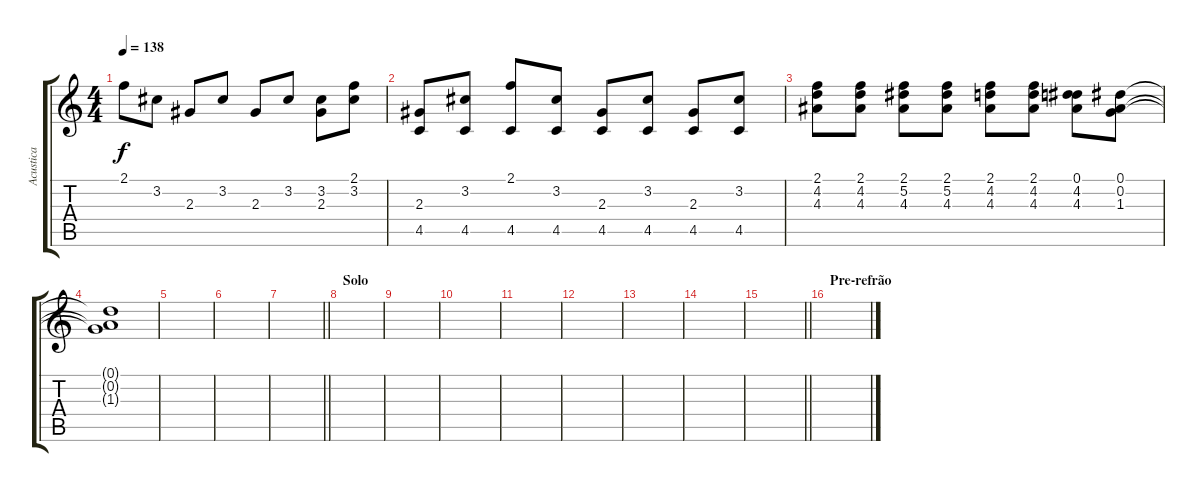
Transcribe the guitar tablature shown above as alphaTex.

\track ("Acustica" "Acustica") {instrument acousticguitarsteel}
\staff {score tabs}
\tuning (Eb4 Bb3 Gb3 Db3 Ab2 Eb2) {hide}
\ts (4 4)
\tempo 138
\clef g2
\ks c
2.1.8{dy f} 3.2.8 2.3.8 3.2.8 2.3.8 3.2.8 (3.2 2.3).8 (2.1 3.2).8 |
(2.3 4.5).8 (3.2 4.5).8 (2.1 4.5).8 (3.2 4.5).8 (2.3 4.5).8 (3.2 4.5).8 (2.3 4.5).8 (3.2 4.5).8 |
(2.1 4.2 4.3).8 (2.1 4.2 4.3).8 (2.1 5.2 4.3).8 (2.1 5.2 4.3).8 (2.1 4.2 4.3).8 (2.1 4.2 4.3).8 (0.1 4.2 4.3).8 (0.1 0.2 1.3).8 |
(0.1{t} 0.2{t} 1.3{t}).1 |
|
|
\barLineRight lightlight
|
\section ("" "Solo")
|
|
|
|
|
|
|
\barLineRight lightlight
|
\section ("" "Pre-refrão")
